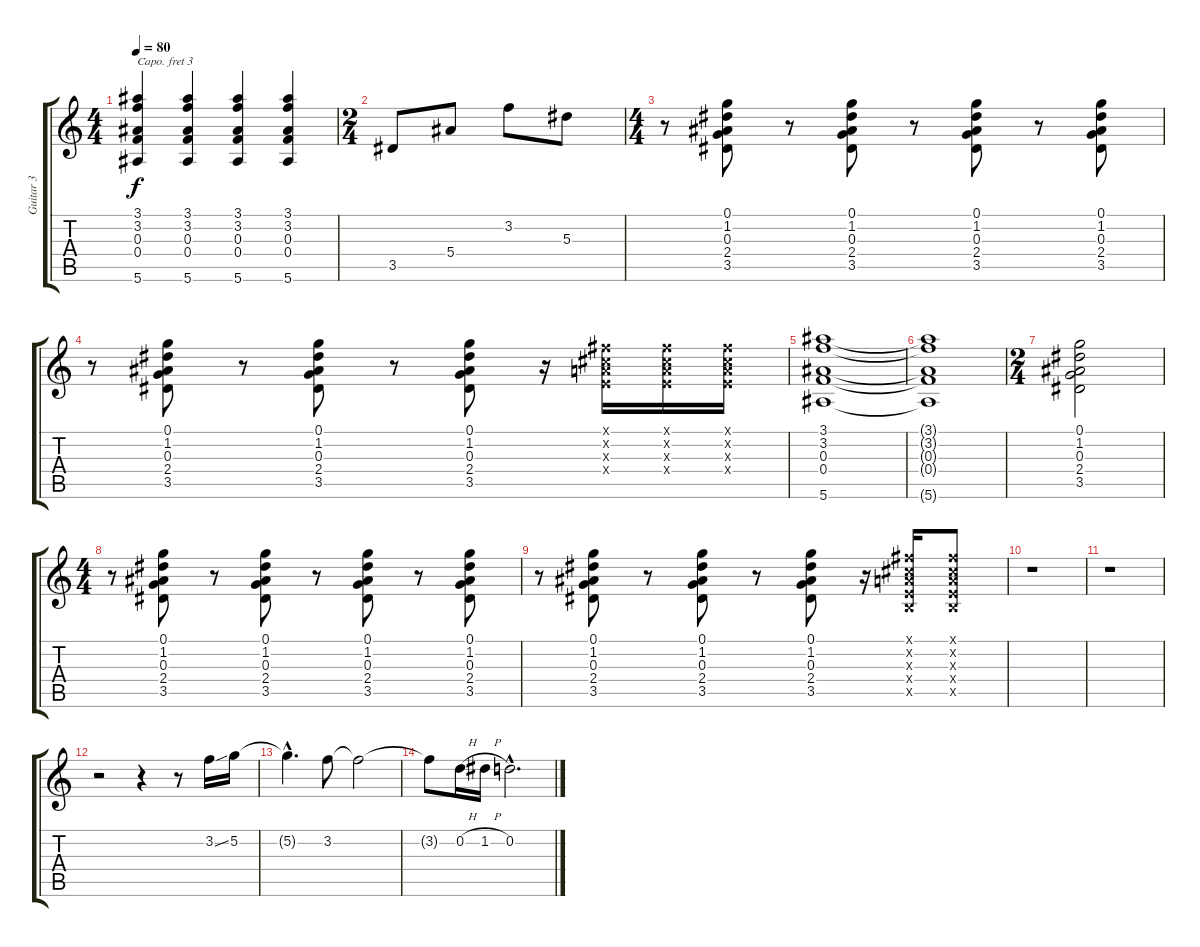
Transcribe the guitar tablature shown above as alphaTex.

\track ("Guitar 3" "Guitar 3") {instrument electricguitarclean}
\staff {score tabs}
\capo 3
\tuning (E4 B3 G3 D3 A2 D2) {hide}
\ts (4 4)
\tempo 80
\clef g2
\ks c
(3.1 3.2 0.3 0.4 5.6).4{dy f} (3.1 3.2 0.3 0.4 5.6).4 (3.1 3.2 0.3 0.4 5.6).4 (3.1 3.2 0.3 0.4 5.6).4 |
\ts (2 4)
3.5.8 5.4.8 3.2.8 5.3.8 |
\ts (4 4)
r.8 (0.1 1.2 0.3 2.4 3.5).8 r.8 (0.1 1.2 0.3 2.4 3.5).8 r.8 (0.1 1.2 0.3 2.4 3.5).8 r.8 (0.1 1.2 0.3 2.4 3.5).8 |
r.8 (0.1 1.2 0.3 2.4 3.5).8 r.8 (0.1 1.2 0.3 2.4 3.5).8 r.8 (0.1 1.2 0.3 2.4 3.5).8 r.16 (-1.1{x} -1.2{x} -1.3{x} -1.4{x}).16 (-1.1{x} -1.2{x} -1.3{x} -1.4{x}).16 (-1.1{x} -1.2{x} -1.3{x} -1.4{x}).16 |
(3.1 3.2 0.3 0.4 5.6).1 |
(3.1{t} 3.2{t} 0.3{t} 0.4{t} 5.6{t}).1 |
\ts (2 4)
(0.1 1.2 0.3 2.4 3.5).2 |
\ts (4 4)
r.8 (0.1 1.2 0.3 2.4 3.5).8 r.8 (0.1 1.2 0.3 2.4 3.5).8 r.8 (0.1 1.2 0.3 2.4 3.5).8 r.8 (0.1 1.2 0.3 2.4 3.5).8 |
r.8 (0.1 1.2 0.3 2.4 3.5).8 r.8 (0.1 1.2 0.3 2.4 3.5).8 r.8 (0.1 1.2 0.3 2.4 3.5).8 r.16 (-1.1{x} -1.2{x} -1.3{x} -1.4{x} -1.5{x}).16 (-1.1{x} -1.2{x} -1.3{x} -1.4{x} -1.5{x}).8 |
r.1 |
r.1 |
r.2 r.4 r.8 3.2{ss}.16 5.2.16 |
5.2{hac t}.4{d} 3.2.8 3.2{t}.2 |
3.2{t}.8 0.2{h}.16 1.2{h}.16 0.2{hac}.2{d}
